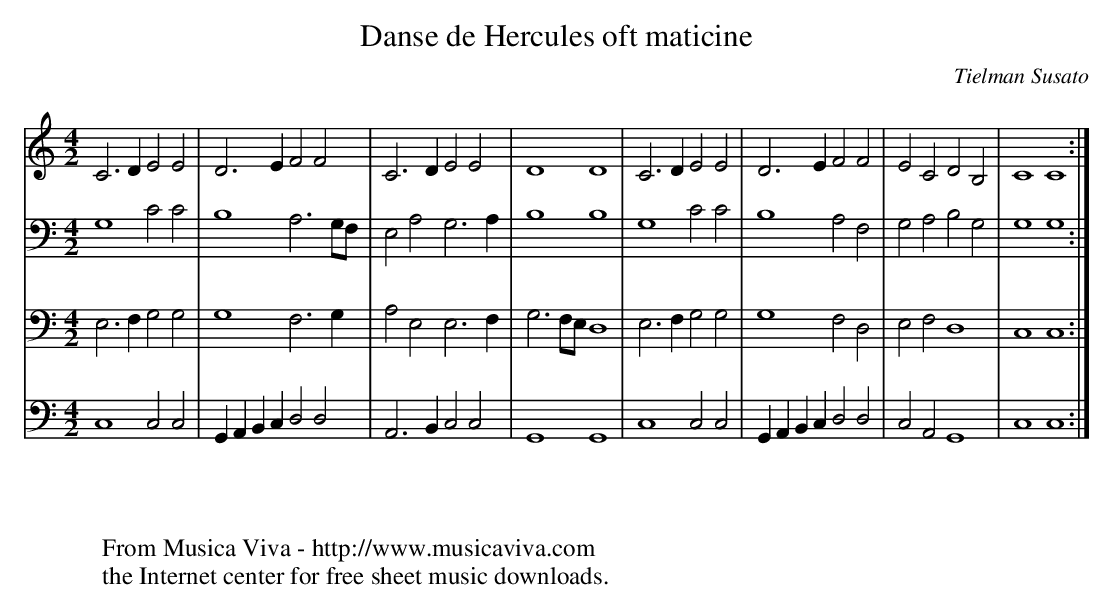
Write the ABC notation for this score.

X:1
T:Danse de Hercules oft maticine
C:Tielman Susato
M:4/2
L:1/2
K:C
V:1
C>DEE|D>EFF|C>DEE|D2D2|C>DEE|D>EFF|ECDB,|C2C2:|
V:2
G,2CC|B,2A,3/2G,//F,//|E,A,G,>A,|B,2B,2|G,2CC|B,2A,F,|G,A,B,G,|G,2G,2:|
V:3
E,>F,G,G,|G,2F,>G,|A,E,E,>F,|G,3/2F,//E,//D,2|E,>F,G,G,|G,2F,D,|E,F,D,2|C,2C,2:|
V:4
C,2C,C,|G,,/A,,/B,,/C,/D,D,|A,,>B,,C,C,|G,,2G,,2|C,2C,C,|G,,/A,,/B,,/C,/D,D,|C,A,,G,,2|C,2C,2:|
W:
W:
W:  From Musica Viva - http://www.musicaviva.com
W:  the Internet center for free sheet music downloads.
